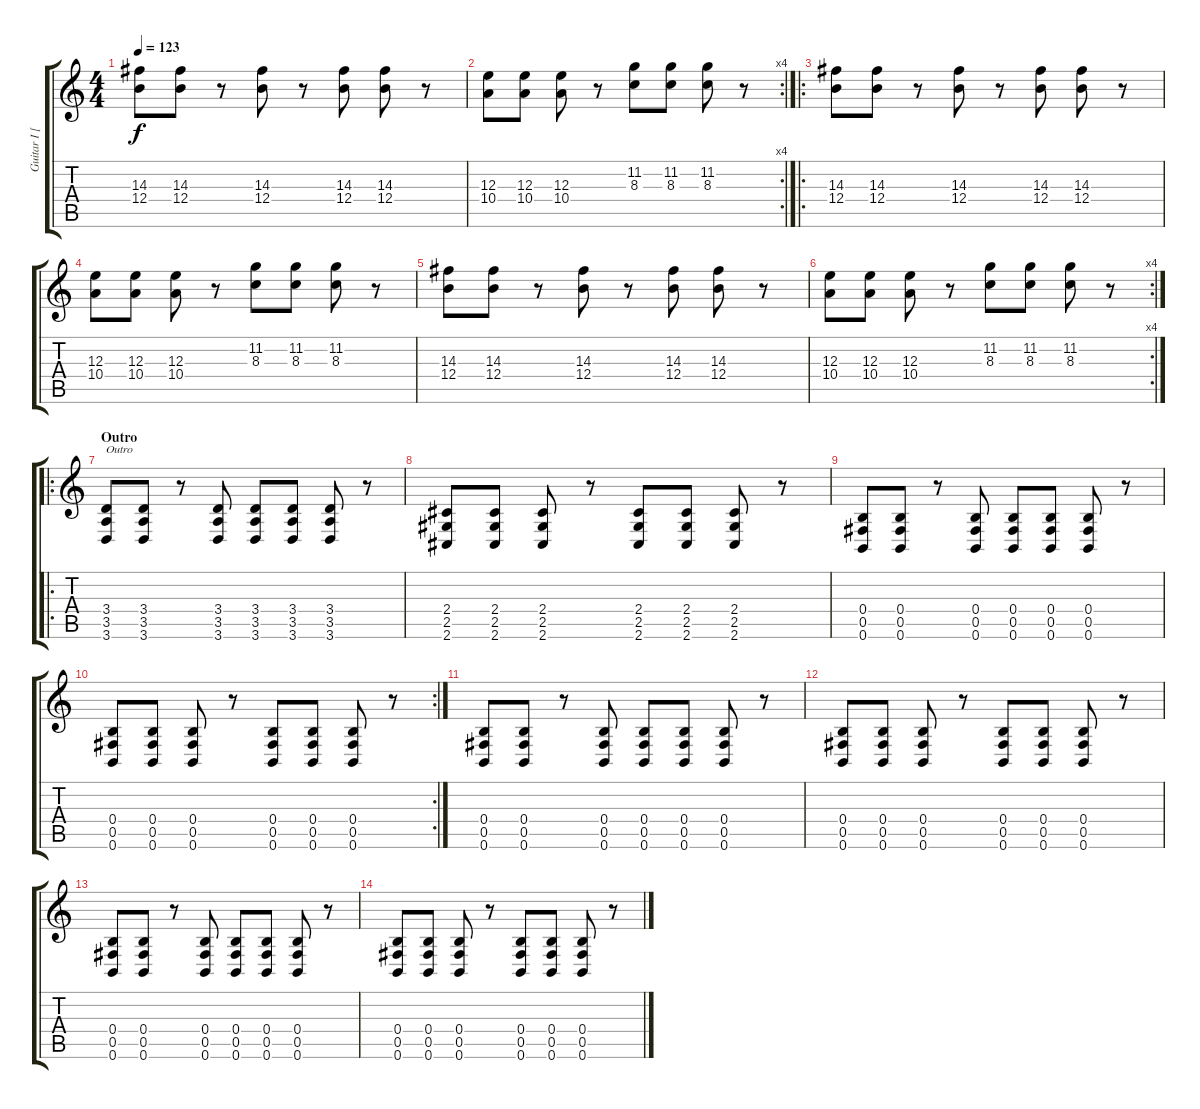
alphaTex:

\track ("Guitar I [Aaron Turner]" "Guitar I [") {instrument distortionguitar}
\staff {score tabs}
\tuning (Db4 Ab3 E3 B2 Gb2 B1) {hide}
\ts (4 4)
\tempo 123
\clef g2
\ks c
(14.3 12.4).8{dy f} (14.3 12.4).8 r.8 (14.3 12.4).8 r.8 (14.3 12.4).8 (14.3 12.4).8 r.8 |
\rc 4
(12.3 10.4).8 (12.3 10.4).8 (12.3 10.4).8 r.8 (11.2 8.3).8 (11.2 8.3).8 (11.2 8.3).8 r.8 |
\ro
(14.3 12.4).8 (14.3 12.4).8 r.8 (14.3 12.4).8 r.8 (14.3 12.4).8 (14.3 12.4).8 r.8 |
(12.3 10.4).8 (12.3 10.4).8 (12.3 10.4).8 r.8 (11.2 8.3).8 (11.2 8.3).8 (11.2 8.3).8 r.8 |
(14.3 12.4).8 (14.3 12.4).8 r.8 (14.3 12.4).8 r.8 (14.3 12.4).8 (14.3 12.4).8 r.8 |
\rc 4
(12.3 10.4).8 (12.3 10.4).8 (12.3 10.4).8 r.8 (11.2 8.3).8 (11.2 8.3).8 (11.2 8.3).8 r.8 |
\ro
\section ("" "Outro")
(3.4 3.5 3.6).8{txt "Outro"} (3.4 3.5 3.6).8 r.8 (3.4 3.5 3.6).8 (3.4 3.5 3.6).8 (3.4 3.5 3.6).8 (3.4 3.5 3.6).8 r.8 |
(2.4 2.5 2.6).8 (2.4 2.5 2.6).8 (2.4 2.5 2.6).8 r.8 (2.4 2.5 2.6).8 (2.4 2.5 2.6).8 (2.4 2.5 2.6).8 r.8 |
(0.4 0.5 0.6).8 (0.4 0.5 0.6).8 r.8 (0.4 0.5 0.6).8 (0.4 0.5 0.6).8 (0.4 0.5 0.6).8 (0.4 0.5 0.6).8 r.8 |
\rc 2
(0.4 0.5 0.6).8 (0.4 0.5 0.6).8 (0.4 0.5 0.6).8 r.8 (0.4 0.5 0.6).8 (0.4 0.5 0.6).8 (0.4 0.5 0.6).8 r.8 |
(0.4 0.5 0.6).8 (0.4 0.5 0.6).8 r.8 (0.4 0.5 0.6).8 (0.4 0.5 0.6).8 (0.4 0.5 0.6).8 (0.4 0.5 0.6).8 r.8 |
(0.4 0.5 0.6).8 (0.4 0.5 0.6).8 (0.4 0.5 0.6).8 r.8 (0.4 0.5 0.6).8 (0.4 0.5 0.6).8 (0.4 0.5 0.6).8 r.8 |
(0.4 0.5 0.6).8 (0.4 0.5 0.6).8 r.8 (0.4 0.5 0.6).8 (0.4 0.5 0.6).8 (0.4 0.5 0.6).8 (0.4 0.5 0.6).8 r.8 |
(0.4 0.5 0.6).8 (0.4 0.5 0.6).8 (0.4 0.5 0.6).8 r.8 (0.4 0.5 0.6).8 (0.4 0.5 0.6).8 (0.4 0.5 0.6).8 r.8
